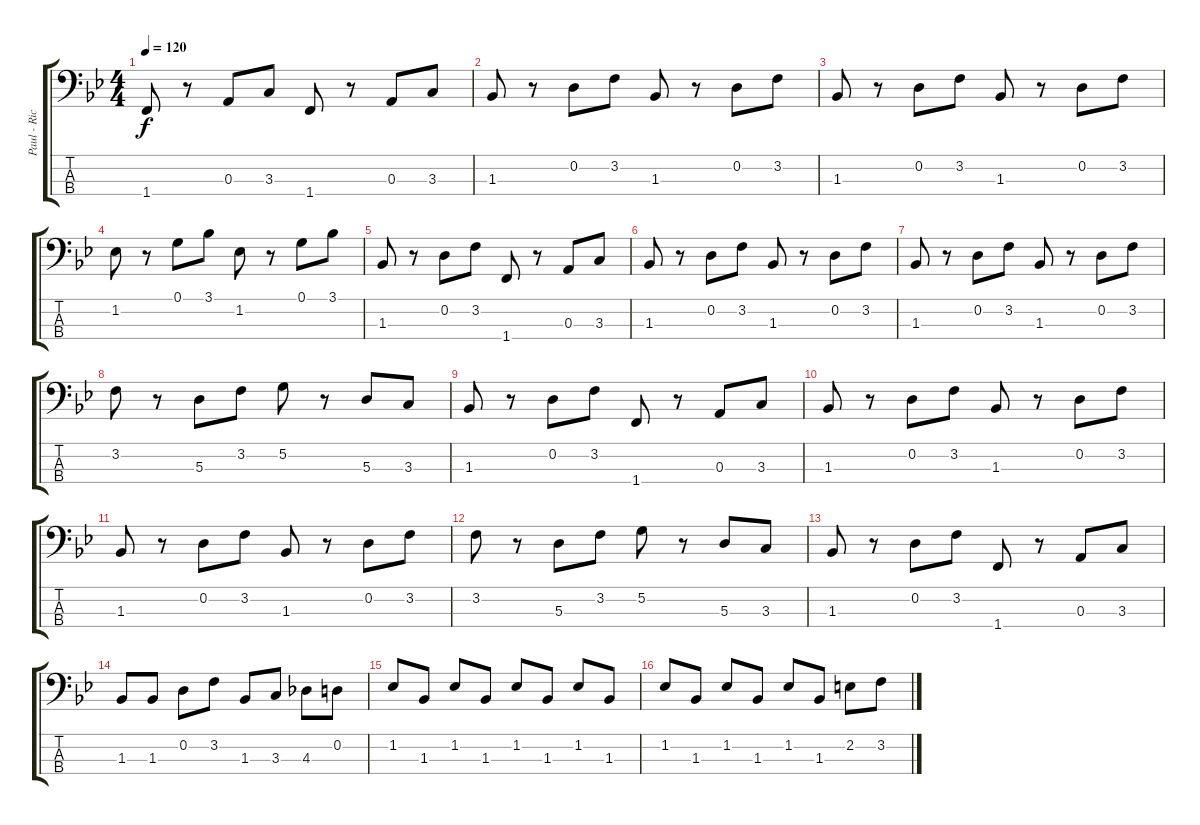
\track ("Paul - Rickenbacker  4001S-LH" "Paul - Ric") {instrument electricbasspick}
\staff {score tabs}
\tuning (G2 D2 A1 E1) {hide}
\ts (4 4)
\tempo 120
\clef f4
\ks bb
1.4.8{dy f} r.8 0.3.8 3.3.8 1.4.8 r.8 0.3.8 3.3.8 |
1.3.8 r.8 0.2.8 3.2.8 1.3.8 r.8 0.2.8 3.2.8 |
1.3.8 r.8 0.2.8 3.2.8 1.3.8 r.8 0.2.8 3.2.8 |
1.2.8 r.8 0.1.8 3.1.8 1.2.8 r.8 0.1.8 3.1.8 |
1.3.8 r.8 0.2.8 3.2.8 1.4.8 r.8 0.3.8 3.3.8 |
1.3.8 r.8 0.2.8 3.2.8 1.3.8 r.8 0.2.8 3.2.8 |
1.3.8 r.8 0.2.8 3.2.8 1.3.8 r.8 0.2.8 3.2.8 |
3.2.8 r.8 5.3.8 3.2.8 5.2.8 r.8 5.3.8 3.3.8 |
1.3.8 r.8 0.2.8 3.2.8 1.4.8 r.8 0.3.8 3.3.8 |
1.3.8 r.8 0.2.8 3.2.8 1.3.8 r.8 0.2.8 3.2.8 |
1.3.8 r.8 0.2.8 3.2.8 1.3.8 r.8 0.2.8 3.2.8 |
3.2.8 r.8 5.3.8 3.2.8 5.2.8 r.8 5.3.8 3.3.8 |
1.3.8 r.8 0.2.8 3.2.8 1.4.8 r.8 0.3.8 3.3.8 |
1.3.8 1.3.8 0.2.8 3.2.8 1.3.8 3.3.8 4.3.8 0.2.8 |
1.2.8 1.3.8 1.2.8 1.3.8 1.2.8 1.3.8 1.2.8 1.3.8 |
1.2.8 1.3.8 1.2.8 1.3.8 1.2.8 1.3.8 2.2.8 3.2.8
